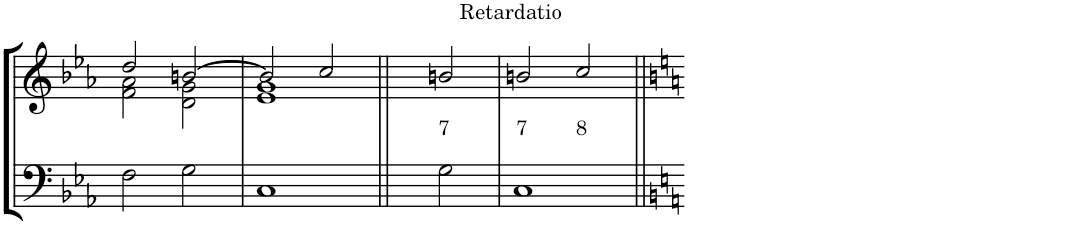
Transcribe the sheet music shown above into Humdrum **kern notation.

**kern	**kern	**text
*part1	*part1	*part1
*staff2	*staff1	*staff1
*I"Klavier	*	*
*I'Klav.	*	*
!!LO:PB:g=z
*clefF4	*clefG2	*
*k[b-e-a-]	*k[b-e-a-]	*
*M4/4	*M4/4	*
*met(c)	*met(c)	*
=23	=23	=23
*	*^	*
2F\	2dd/	2f\ 2a-\	.
2G\	[2bn/	2d\ 2g\	.
=24	=24	=24	=24
1C	2b/]	1e- 1g	.
.	2cc/	.	.
=25||	=25||	=25||	=25||
2ryy	2ryy	1ryy	.
!	!LO:TX:a:t=Retardatio	!	!
!	!	!	!LO:LY:b
2G\	2bn/	.	7
*	*v	*v	*
=26	=26	=26
!	!	!LO:LY:b
1C	2bn/	7
!	!	!LO:LY:b
.	2cc/	8
=||	=||	=||
*-	*-	*-
